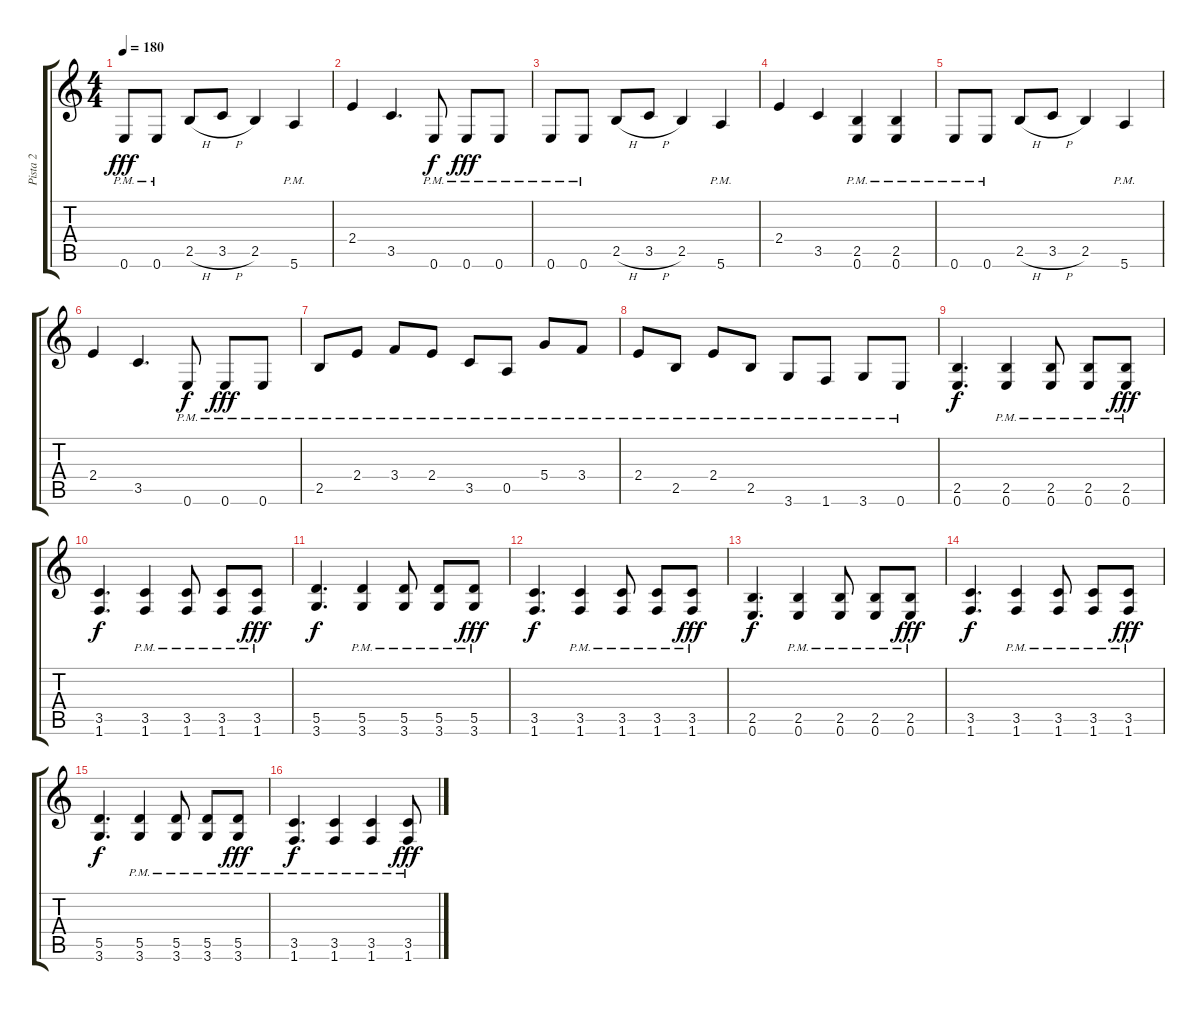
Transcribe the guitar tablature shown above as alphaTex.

\track ("Pista 2" "Pista 2") {instrument distortionguitar}
\staff {score tabs}
\tuning (E4 B3 G3 D3 A2 E2) {hide}
\ts (4 4)
\tempo 180
\clef g2
\ks c
0.6{pm}.8{dy fff} 0.6{pm}.8 2.5{h}.8 3.5{h}.8 2.5.4 5.6{pm}.4 |
2.4.4 3.5.4{d} 0.6{pm}.8{dy f} 0.6{pm}.8{dy fff} 0.6{pm}.8 |
0.6{pm}.8 0.6{pm}.8 2.5{h}.8 3.5{h}.8 2.5.4 5.6{pm}.4 |
2.4.4 3.5.4 (2.5{pm} 0.6{pm}).4 (2.5{pm} 0.6{pm}).4 |
0.6{pm}.8 0.6{pm}.8 2.5{h}.8 3.5{h}.8 2.5.4 5.6{pm}.4 |
2.4.4 3.5.4{d} 0.6{pm}.8{dy f} 0.6{pm}.8{dy fff} 0.6{pm}.8 |
2.5{pm}.8 2.4{pm}.8 3.4{pm}.8 2.4{pm}.8 3.5{pm}.8 0.5{pm}.8 5.4{pm}.8 3.4{pm}.8 |
2.4{pm}.8 2.5{pm}.8 2.4{pm}.8 2.5{pm}.8 3.6{pm}.8 1.6{pm}.8 3.6{pm}.8 0.6{pm}.8 |
(2.5 0.6).4{d dy f} (2.5{pm} 0.6{pm}).4 (2.5{pm} 0.6{pm}).8 (2.5{pm} 0.6{pm}).8 (2.5{pm} 0.6{pm}).8{dy fff} |
(3.5 1.6).4{d dy f} (3.5{pm} 1.6{pm}).4 (3.5{pm} 1.6{pm}).8 (3.5{pm} 1.6{pm}).8 (3.5{pm} 1.6{pm}).8{dy fff} |
(5.5 3.6).4{d dy f} (5.5{pm} 3.6{pm}).4 (5.5{pm} 3.6{pm}).8 (5.5{pm} 3.6{pm}).8 (5.5{pm} 3.6{pm}).8{dy fff} |
(3.5 1.6).4{d dy f} (3.5{pm} 1.6{pm}).4 (3.5{pm} 1.6{pm}).8 (3.5{pm} 1.6{pm}).8 (3.5{pm} 1.6{pm}).8{dy fff} |
(2.5 0.6).4{d dy f} (2.5{pm} 0.6{pm}).4 (2.5{pm} 0.6{pm}).8 (2.5{pm} 0.6{pm}).8 (2.5{pm} 0.6{pm}).8{dy fff} |
(3.5 1.6).4{d dy f} (3.5{pm} 1.6{pm}).4 (3.5{pm} 1.6{pm}).8 (3.5{pm} 1.6{pm}).8 (3.5{pm} 1.6{pm}).8{dy fff} |
(5.5 3.6).4{d dy f} (5.5{pm} 3.6{pm}).4 (5.5{pm} 3.6{pm}).8 (5.5{pm} 3.6{pm}).8 (5.5{pm} 3.6{pm}).8{dy fff} |
(3.5{pm} 1.6{pm}).4{d dy f} (3.5{pm} 1.6{pm}).4 (3.5{pm} 1.6{pm}).4 (3.5{pm} 1.6{pm}).8{dy fff}
